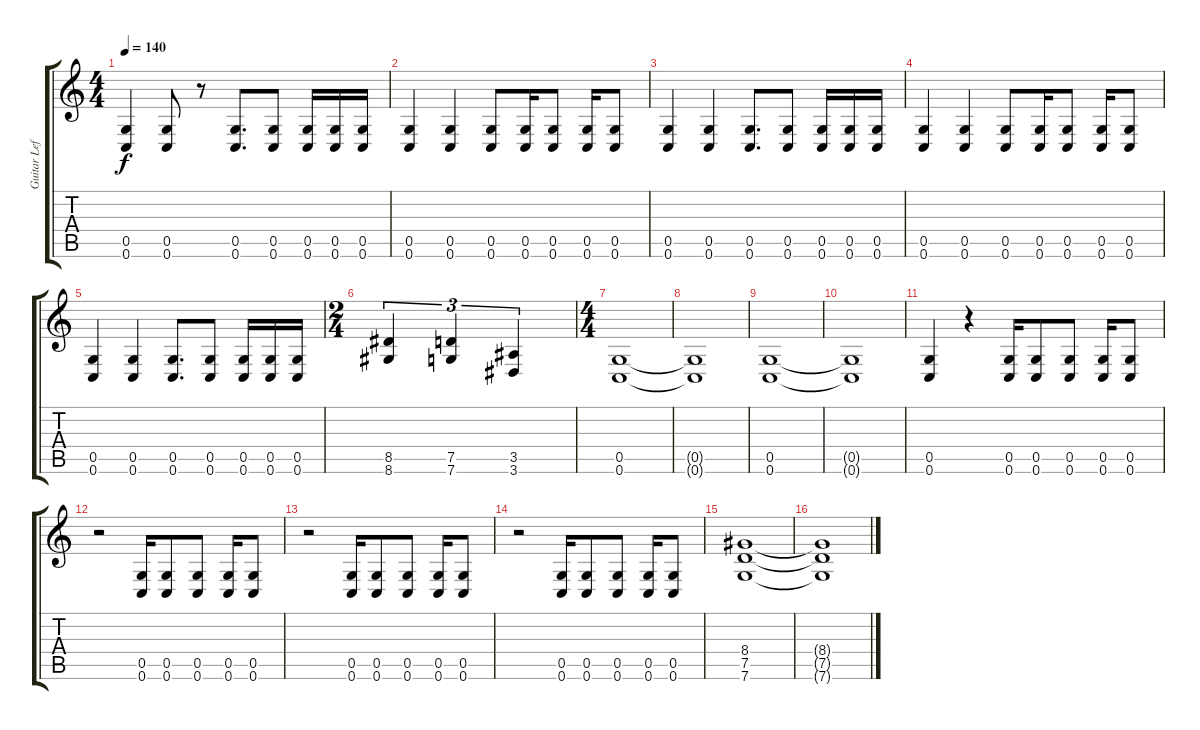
\track ("Guitar Left" "Guitar Lef") {instrument distortionguitar bank 255}
\staff {score tabs}
\tuning (D4 A3 F3 C3 G2 C2) {hide}
\ts (4 4)
\tempo 140
\clef g2
\ks c
(0.5 0.6).4{dy f} (0.5 0.6).8 r.8 (0.5 0.6).8{d} (0.5 0.6).8 (0.5 0.6).16 (0.5 0.6).16 (0.5 0.6).16 |
(0.5 0.6).4 (0.5 0.6).4 (0.5 0.6).8 (0.5 0.6).16 (0.5 0.6).8 (0.5 0.6).16 (0.5 0.6).8 |
(0.5 0.6).4 (0.5 0.6).4 (0.5 0.6).8{d} (0.5 0.6).8 (0.5 0.6).16 (0.5 0.6).16 (0.5 0.6).16 |
(0.5 0.6).4 (0.5 0.6).4 (0.5 0.6).8 (0.5 0.6).16 (0.5 0.6).8 (0.5 0.6).16 (0.5 0.6).8 |
(0.5 0.6).4 (0.5 0.6).4 (0.5 0.6).8{d} (0.5 0.6).8 (0.5 0.6).16 (0.5 0.6).16 (0.5 0.6).16 |
\ts (2 4)
(8.5 8.6).4{tu (3 2)} (7.5 7.6).4{tu (3 2)} (3.5 3.6).4{tu (3 2)} |
\ts (4 4)
(0.5 0.6).1 |
(0.5{t} 0.6{t}).1 |
(0.5 0.6).1 |
(0.5{t} 0.6{t}).1 |
(0.5 0.6).4 r.4 (0.5 0.6).16 (0.5 0.6).8 (0.5 0.6).8 (0.5 0.6).16 (0.5 0.6).8 |
r.2 (0.5 0.6).16 (0.5 0.6).8 (0.5 0.6).8 (0.5 0.6).16 (0.5 0.6).8 |
r.2 (0.5 0.6).16 (0.5 0.6).8 (0.5 0.6).8 (0.5 0.6).16 (0.5 0.6).8 |
r.2 (0.5 0.6).16 (0.5 0.6).8 (0.5 0.6).8 (0.5 0.6).16 (0.5 0.6).8 |
(8.4 7.5 7.6).1 |
(8.4{t} 7.5{t} 7.6{t}).1
